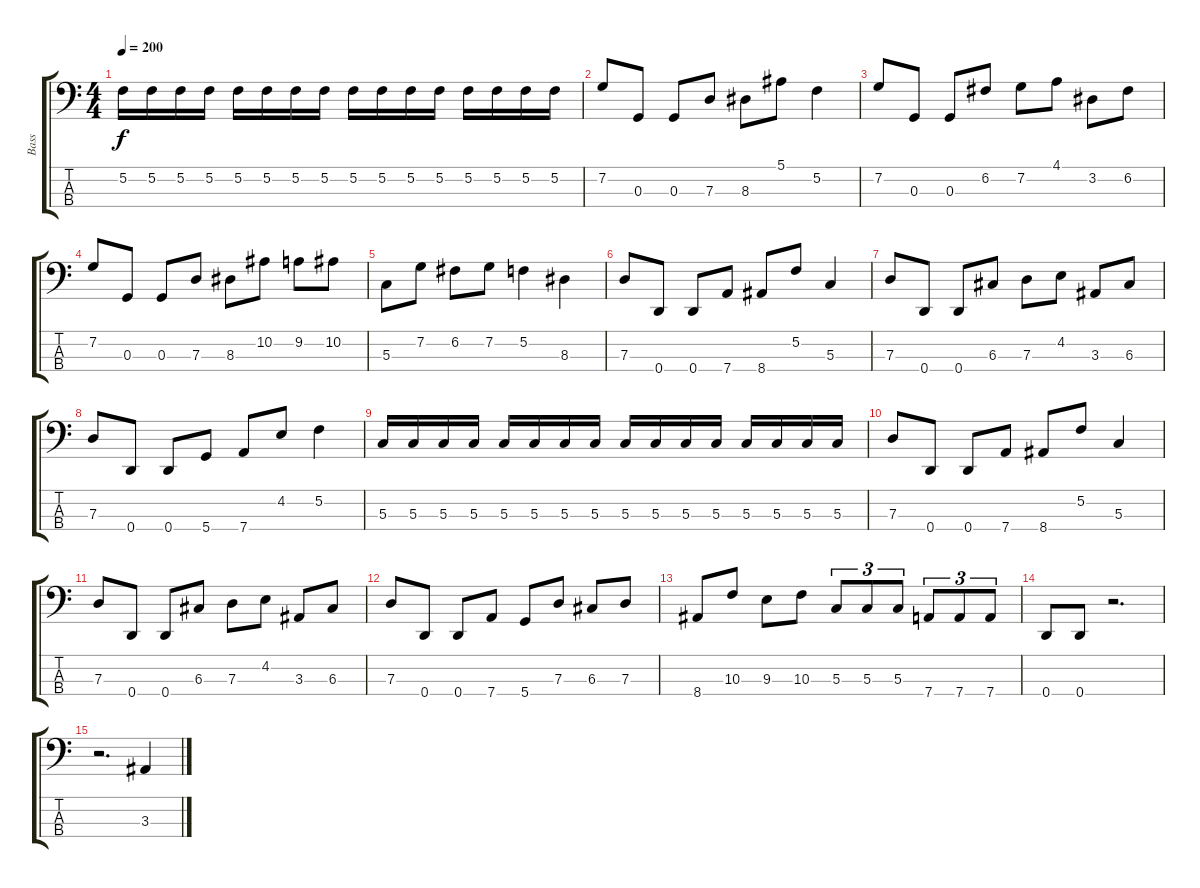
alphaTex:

\track ("Bass" "Bass") {instrument electricbassfinger}
\staff {score tabs}
\tuning (F2 C2 G1 D1) {hide}
\ts (4 4)
\tempo 200
\clef f4
\ks c
5.2.16{dy f} 5.2.16 5.2.16 5.2.16 5.2.16 5.2.16 5.2.16 5.2.16 5.2.16 5.2.16 5.2.16 5.2.16 5.2.16 5.2.16 5.2.16 5.2.16 |
7.2.8 0.3.8 0.3.8 7.3.8 8.3.8 5.1.8 5.2.4 |
7.2.8 0.3.8 0.3.8 6.2.8 7.2.8 4.1.8 3.2.8 6.2.8 |
7.2.8 0.3.8 0.3.8 7.3.8 8.3.8 10.2.8 9.2.8 10.2.8 |
5.3.8 7.2.8 6.2.8 7.2.8 5.2.4 8.3.4 |
7.3.8 0.4.8 0.4.8 7.4.8 8.4.8 5.2.8 5.3.4 |
7.3.8 0.4.8 0.4.8 6.3.8 7.3.8 4.2.8 3.3.8 6.3.8 |
7.3.8 0.4.8 0.4.8 5.4.8 7.4.8 4.2.8 5.2.4 |
5.3.16 5.3.16 5.3.16 5.3.16 5.3.16 5.3.16 5.3.16 5.3.16 5.3.16 5.3.16 5.3.16 5.3.16 5.3.16 5.3.16 5.3.16 5.3.16 |
7.3.8 0.4.8 0.4.8 7.4.8 8.4.8 5.2.8 5.3.4 |
7.3.8 0.4.8 0.4.8 6.3.8 7.3.8 4.2.8 3.3.8 6.3.8 |
7.3.8 0.4.8 0.4.8 7.4.8 5.4.8 7.3.8 6.3.8 7.3.8 |
8.4.8 10.3.8 9.3.8 10.3.8 5.3.8{tu (3 2)} 5.3.8{tu (3 2)} 5.3.8{tu (3 2)} 7.4.8{tu (3 2)} 7.4.8{tu (3 2)} 7.4.8{tu (3 2)} |
0.4.8 0.4.8 r.2{d} |
r.2{d} 3.3.4
